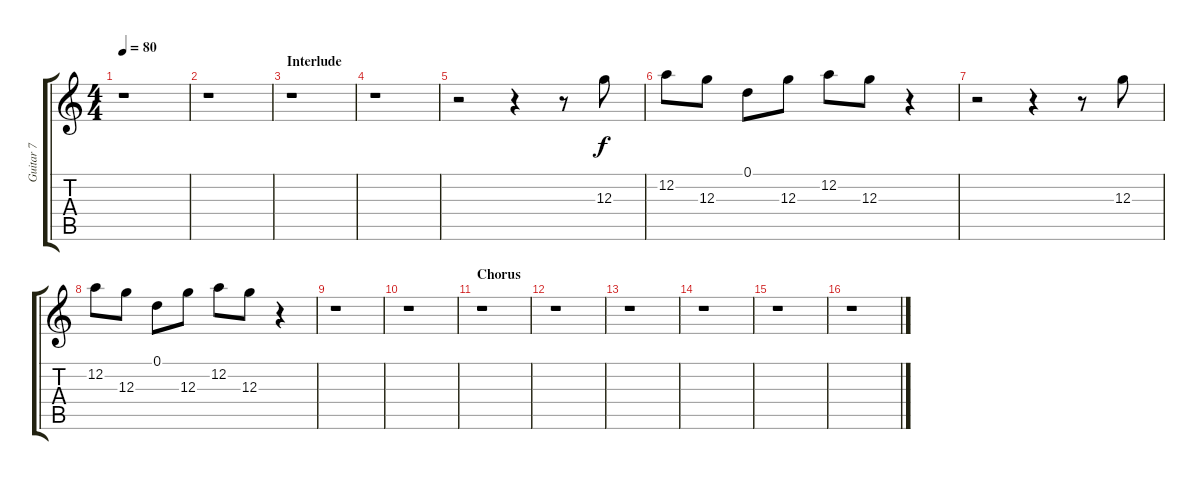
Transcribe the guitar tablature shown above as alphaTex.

\track ("Guitar 7" "Guitar 7") {instrument distortionguitar}
\staff {score tabs}
\tuning (D4 A3 G3 D3 A2 D2) {hide}
\ts (4 4)
\tempo 80
\clef g2
\ks c
r.1{dy f} |
r.1 |
\section ("" "Interlude")
r.1 |
r.1 |
r.2 r.4 r.8 12.3.8 |
12.2.8 12.3.8 0.1.8 12.3.8 12.2.8 12.3.8 r.4 |
r.2 r.4 r.8 12.3.8 |
12.2.8 12.3.8 0.1.8 12.3.8 12.2.8 12.3.8 r.4 |
r.1 |
r.1 |
\section ("" "Chorus")
r.1 |
r.1 |
r.1 |
r.1 |
r.1 |
r.1
